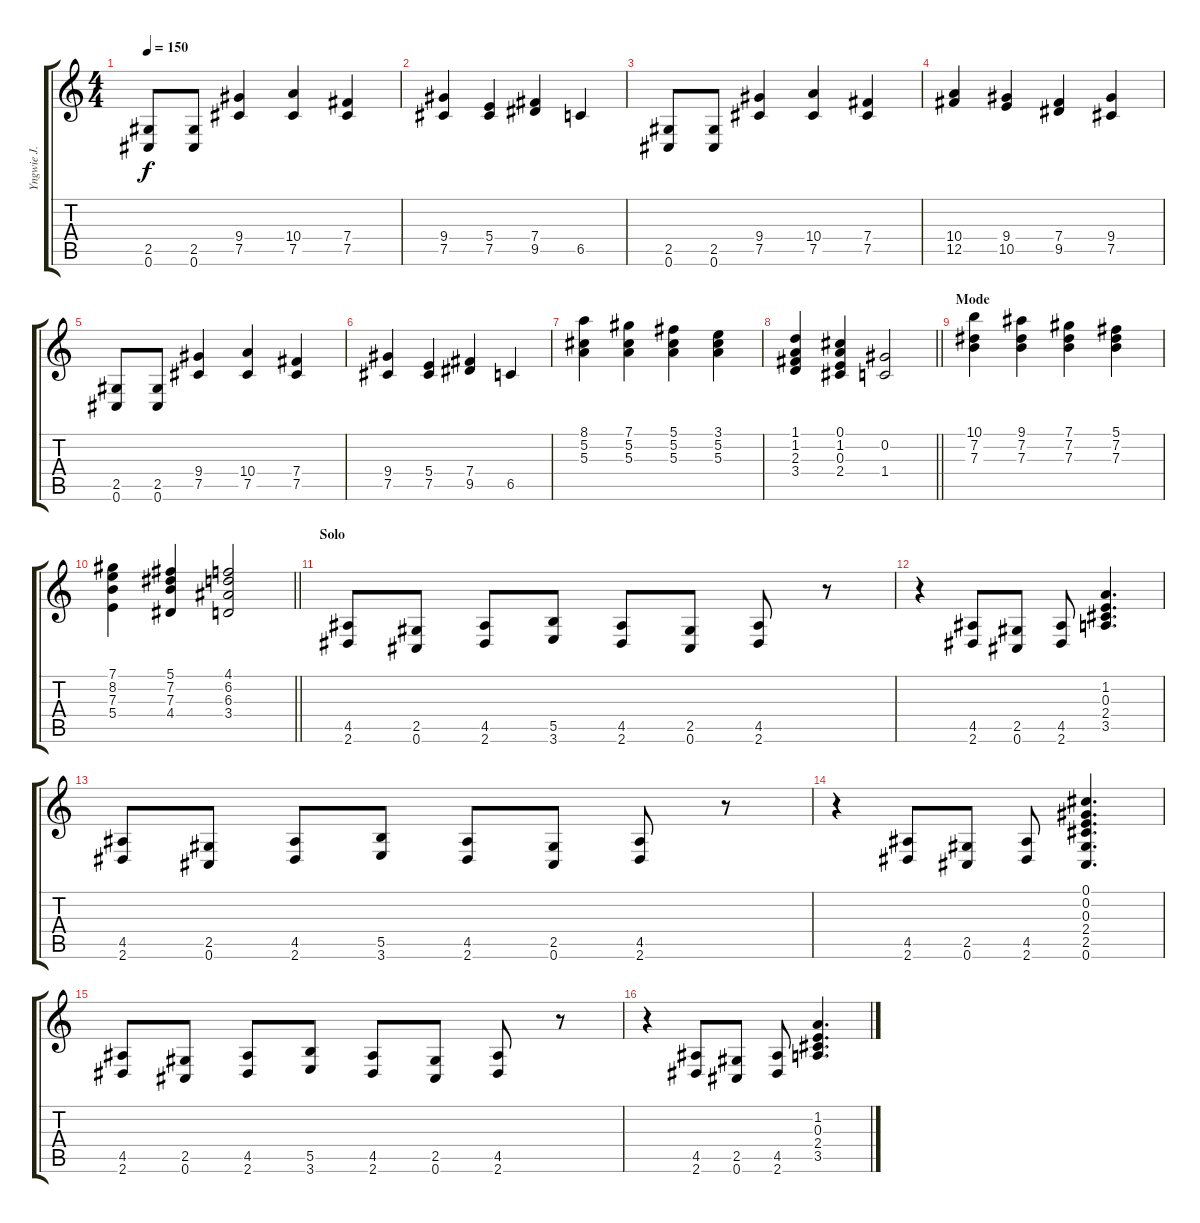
\track ("Yngwie J. Malmsteen" "Yngwie J. ") {instrument overdrivenguitar}
\staff {score tabs}
\tuning (Db4 Ab3 E3 B2 Gb2 Db2) {hide}
\ts (4 4)
\tempo 150
\clef g2
\ks c
(2.5 0.6).8{dy f} (2.5 0.6).8 (9.4 7.5).4 (10.4 7.5).4 (7.4 7.5).4 |
(9.4 7.5).4 (5.4 7.5).4 (7.4 9.5).4 6.5.4 |
(2.5 0.6).8 (2.5 0.6).8 (9.4 7.5).4 (10.4 7.5).4 (7.4 7.5).4 |
(10.4 12.5).4 (9.4 10.5).4 (7.4 9.5).4 (9.4 7.5).4 |
(2.5 0.6).8 (2.5 0.6).8 (9.4 7.5).4 (10.4 7.5).4 (7.4 7.5).4 |
(9.4 7.5).4 (5.4 7.5).4 (7.4 9.5).4 6.5.4 |
(8.1 5.2 5.3).4 (7.1 5.2 5.3).4 (5.1 5.2 5.3).4 (3.1 5.2 5.3).4 |
\barLineRight lightlight
(1.1 1.2 2.3 3.4).4 (0.1 1.2 0.3 2.4).4 (0.2 1.4).2 |
\section ("" "Mode")
(10.1 7.2 7.3).4 (9.1 7.2 7.3).4 (7.1 7.2 7.3).4 (5.1 7.2 7.3).4 |
\barLineRight lightlight
(7.1 8.2 7.3 5.4).4 (5.1 7.2 7.3 4.4).4 (4.1 6.2 6.3 3.4).2 |
\section ("" "Solo")
(4.5 2.6).8 (2.5 0.6).8 (4.5 2.6).8 (5.5 3.6).8 (4.5 2.6).8 (2.5 0.6).8 (4.5 2.6).8 r.8 |
r.4 (4.5 2.6).8 (2.5 0.6).8 (4.5 2.6).8 (1.2 0.3 2.4 3.5).4{d} |
(4.5 2.6).8 (2.5 0.6).8 (4.5 2.6).8 (5.5 3.6).8 (4.5 2.6).8 (2.5 0.6).8 (4.5 2.6).8 r.8 |
r.4 (4.5 2.6).8 (2.5 0.6).8 (4.5 2.6).8 (0.1 0.2 0.3 2.4 2.5 0.6).4{d} |
(4.5 2.6).8 (2.5 0.6).8 (4.5 2.6).8 (5.5 3.6).8 (4.5 2.6).8 (2.5 0.6).8 (4.5 2.6).8 r.8 |
r.4 (4.5 2.6).8 (2.5 0.6).8 (4.5 2.6).8 (1.2 0.3 2.4 3.5).4{d}
